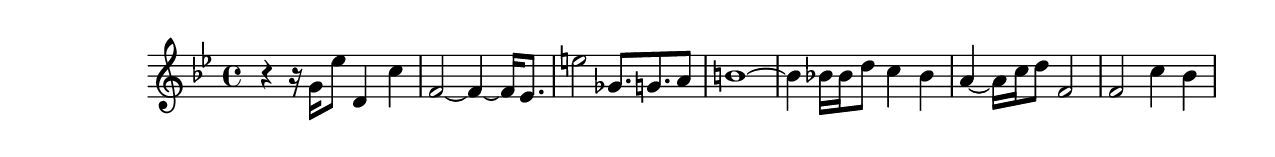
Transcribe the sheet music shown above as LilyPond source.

#(set-default-paper-size "letter")

<<

\new ChordNames {
    \set majorSevenSymbol = \markup { maj7 } 
    \set additionalPitchPrefix = #"add"
    \chordmode {
        s16*112
    }
}

\new Staff { 
    {
        \clef treble
        \key bes \major
        \time 4/4
        
        r4~ r16 g'16 ees''8 d'4 c''4 | f'2~ f'4~ f'16 ees'8. | e''2 ges'8. g'8. a'8 | b'1~ | b'4 bes'16 bes'16 d''8 c''4 bes'4 | a'4~ a'16 c''16 d''8 f'2 | f'2 c''4 bes'4
    }
}

>>

\version "2.18.2"